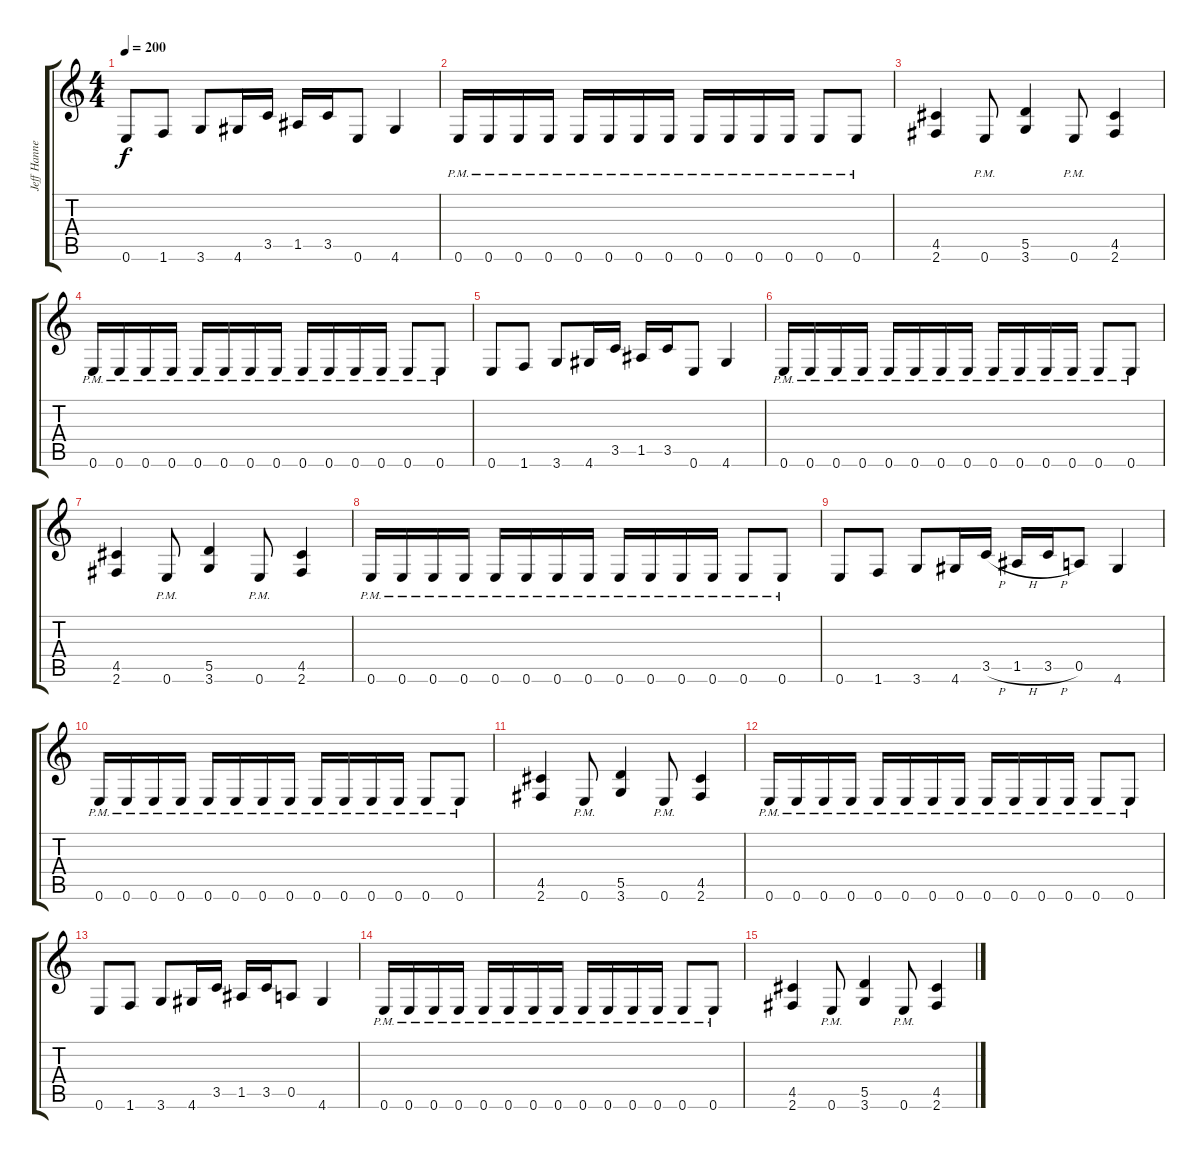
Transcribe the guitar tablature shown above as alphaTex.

\track ("Jeff Hanneman" "Jeff Hanne") {instrument distortionguitar}
\staff {score tabs}
\tuning (E4 B3 G3 D3 A2 E2) {hide}
\ts (4 4)
\tempo 200
\clef g2
\ks c
0.6.8{dy f} 1.6.8 3.6.8 4.6.16 3.5.16 1.5.16 3.5.16 0.6.8 4.6.4 |
0.6{pm}.16 0.6{pm}.16 0.6{pm}.16 0.6{pm}.16 0.6{pm}.16 0.6{pm}.16 0.6{pm}.16 0.6{pm}.16 0.6{pm}.16 0.6{pm}.16 0.6{pm}.16 0.6{pm}.16 0.6{pm}.8 0.6{pm}.8 |
(4.5 2.6).4 0.6{pm}.8 (5.5 3.6).4 0.6{pm}.8 (4.5 2.6).4 |
0.6{pm}.16 0.6{pm}.16 0.6{pm}.16 0.6{pm}.16 0.6{pm}.16 0.6{pm}.16 0.6{pm}.16 0.6{pm}.16 0.6{pm}.16 0.6{pm}.16 0.6{pm}.16 0.6{pm}.16 0.6{pm}.8 0.6{pm}.8 |
0.6.8 1.6.8 3.6.8 4.6.16 3.5.16 1.5.16 3.5.16 0.6.8 4.6.4 |
0.6{pm}.16 0.6{pm}.16 0.6{pm}.16 0.6{pm}.16 0.6{pm}.16 0.6{pm}.16 0.6{pm}.16 0.6{pm}.16 0.6{pm}.16 0.6{pm}.16 0.6{pm}.16 0.6{pm}.16 0.6{pm}.8 0.6{pm}.8 |
(4.5 2.6).4 0.6{pm}.8 (5.5 3.6).4 0.6{pm}.8 (4.5 2.6).4 |
0.6{pm}.16 0.6{pm}.16 0.6{pm}.16 0.6{pm}.16 0.6{pm}.16 0.6{pm}.16 0.6{pm}.16 0.6{pm}.16 0.6{pm}.16 0.6{pm}.16 0.6{pm}.16 0.6{pm}.16 0.6{pm}.8 0.6{pm}.8 |
0.6.8 1.6.8 3.6.8 4.6.16 3.5{h}.16 1.5{h}.16 3.5{h}.16 0.5.8 4.6.4 |
0.6{pm}.16 0.6{pm}.16 0.6{pm}.16 0.6{pm}.16 0.6{pm}.16 0.6{pm}.16 0.6{pm}.16 0.6{pm}.16 0.6{pm}.16 0.6{pm}.16 0.6{pm}.16 0.6{pm}.16 0.6{pm}.8 0.6{pm}.8 |
(4.5 2.6).4 0.6{pm}.8 (5.5 3.6).4 0.6{pm}.8 (4.5 2.6).4 |
0.6{pm}.16 0.6{pm}.16 0.6{pm}.16 0.6{pm}.16 0.6{pm}.16 0.6{pm}.16 0.6{pm}.16 0.6{pm}.16 0.6{pm}.16 0.6{pm}.16 0.6{pm}.16 0.6{pm}.16 0.6{pm}.8 0.6{pm}.8 |
0.6.8 1.6.8 3.6.8 4.6.16 3.5.16 1.5.16 3.5.16 0.5.8 4.6.4 |
0.6{pm}.16 0.6{pm}.16 0.6{pm}.16 0.6{pm}.16 0.6{pm}.16 0.6{pm}.16 0.6{pm}.16 0.6{pm}.16 0.6{pm}.16 0.6{pm}.16 0.6{pm}.16 0.6{pm}.16 0.6{pm}.8 0.6{pm}.8 |
(4.5 2.6).4 0.6{pm}.8 (5.5 3.6).4 0.6{pm}.8 (4.5 2.6).4
